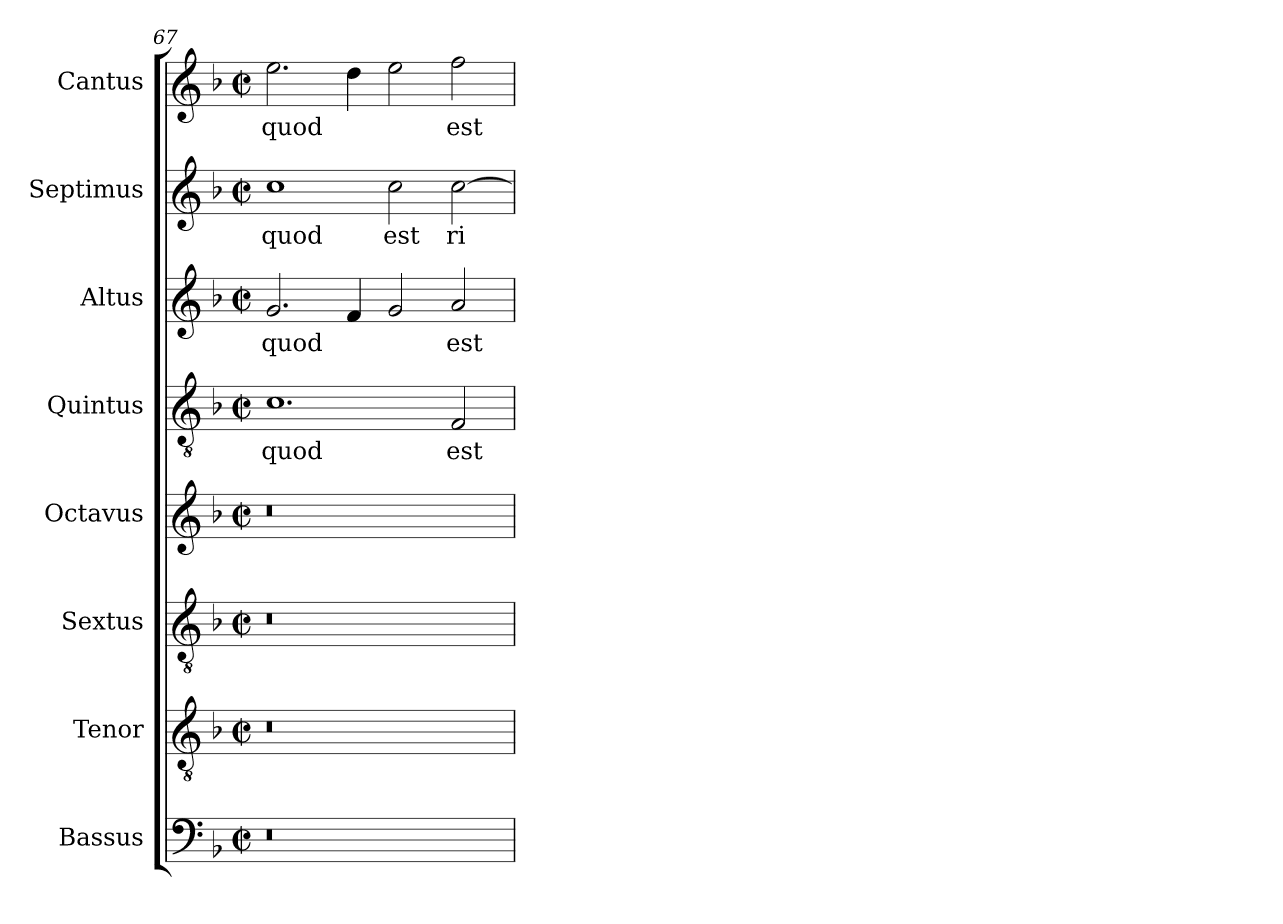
**kern	**kern	**kern	**kern	**kern	**text	**kern	**text	**kern	**text	**kern	**text
*part8	*part7	*part6	*part5	*part4	*part4	*part3	*part3	*part2	*part2	*part1	*part1
*staff8	*staff7	*staff6	*staff5	*staff4	*staff4	*staff3	*staff3	*staff2	*staff2	*staff1	*staff1
*I"Bassus	*I"Tenor	*I"Sextus	*I"Octavus	*I"Quintus	*	*I"Altus	*	*I"Septimus	*	*I"Cantus	*
*clefF4	*clefGv2	*clefGv2	*clefG2	*clefGv2	*	*clefG2	*	*clefG2	*	*clefG2	*
*k[b-]	*k[b-]	*k[b-]	*k[b-]	*k[b-]	*	*k[b-]	*	*k[b-]	*	*k[b-]	*
*F:	*F:	*F:	*F:	*F:	*	*F:	*	*F:	*	*F:	*
*M2/2	*M2/2	*M2/2	*M2/2	*M2/2	*	*M2/2	*	*M2/2	*	*M2/2	*
*met(c|)	*met(c|)	*met(c|)	*met(c|)	*met(c|)	*	*met(c|)	*	*met(c|)	*	*met(c|)	*
=67	=67	=67	=67	=67	=67	=67	=67	=67	=67	=67	=67
!	!	!	!	!	!LO:LY:b:cj	!	!LO:LY:b	!	!LO:LY:b:cj	!	!LO:LY:b
0r	0r	0r	0r	1.c	quod	2.g/	quod	1cc	quod	2.ee\	quod
.	.	.	.	.	.	4f/	.	.	.	4dd\	.
!	!	!	!	!	!	!	!	!	!LO:LY:b:cj	!	!
.	.	.	.	.	.	2g/	.	2cc\	est	2ee\	.
!	!	!	!	!	!LO:LY:b:cj	!	!LO:LY:b:cj	!	!LO:LY:b:cj	!	!LO:LY:b:cj
.	.	.	.	2F/	est	2a/	est	[>2cc\	ri	2ff\	est
=	=	=	=	=	=	=	=	=	=	=	=
*-	*-	*-	*-	*-	*-	*-	*-	*-	*-	*-	*-
